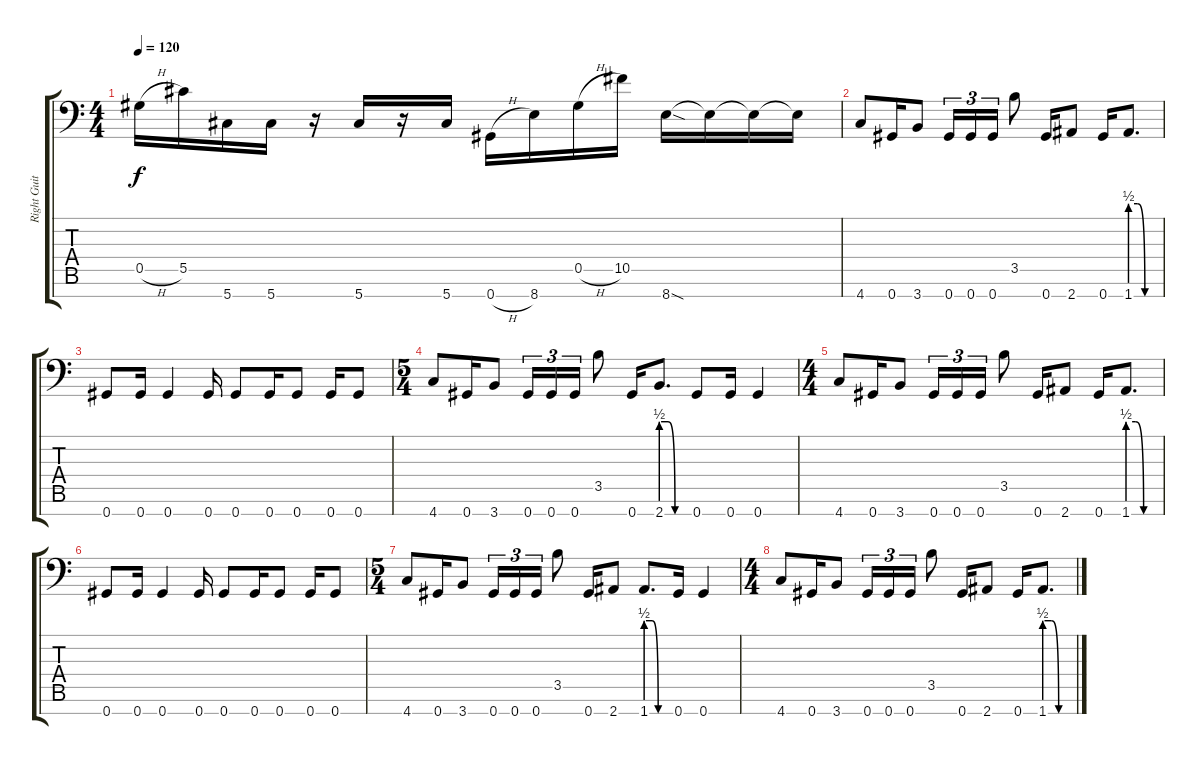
\track ("Right Guitar" "Right Guit") {instrument distortionguitar}
\staff {score tabs}
\tuning (Eb4 Bb3 Gb3 Db3 Ab2 Eb2 Ab1) {hide}
\ts (4 4)
\tempo 120
\clef f4
\ks c
0.5{h}.16{dy f} 5.5.16 5.7.16 5.7.16 r.16 5.7.16 r.16 5.7.16 0.7{h}.16 8.7.16 0.5{h}.16 10.5.16 8.7{sod}.16 8.7{t}.16 8.7{t}.16 8.7{t}.16 |
4.7.8 0.7.16 3.7.8 0.7.16{tu (3 2)} 0.7.16{tu (3 2)} 0.7.16{tu (3 2)} 3.5.8 0.7.16 2.7.8 0.7.16 1.7{be (custom 0 2 15 2 30 0 60 0)}.8{d} |
0.7.8 0.7.16 0.7.4 0.7.16 0.7.8 0.7.16 0.7.8 0.7.16 0.7.8 |
\ts (5 4)
4.7.8 0.7.16 3.7.8 0.7.16{tu (3 2)} 0.7.16{tu (3 2)} 0.7.16{tu (3 2)} 3.5.8 0.7.16 2.7{be (custom 0 2 15 2 30 0 60 0)}.8{d} 0.7.8 0.7.16 0.7.4 |
\ts (4 4)
4.7.8 0.7.16 3.7.8 0.7.16{tu (3 2)} 0.7.16{tu (3 2)} 0.7.16{tu (3 2)} 3.5.8 0.7.16 2.7.8 0.7.16 1.7{be (custom 0 2 15 2 30 0 60 0)}.8{d} |
0.7.8 0.7.16 0.7.4 0.7.16 0.7.8 0.7.16 0.7.8 0.7.16 0.7.8 |
\ts (5 4)
4.7.8 0.7.16 3.7.8 0.7.16{tu (3 2)} 0.7.16{tu (3 2)} 0.7.16{tu (3 2)} 3.5.8 0.7.16 2.7.8 1.7{be (custom 0 2 15 2 30 0 60 0)}.8{d} 0.7.16 0.7.4 |
\ts (4 4)
4.7.8 0.7.16 3.7.8 0.7.16{tu (3 2)} 0.7.16{tu (3 2)} 0.7.16{tu (3 2)} 3.5.8 0.7.16 2.7.8 0.7.16 1.7{be (custom 0 2 15 2 30 0 60 0)}.8{d}
